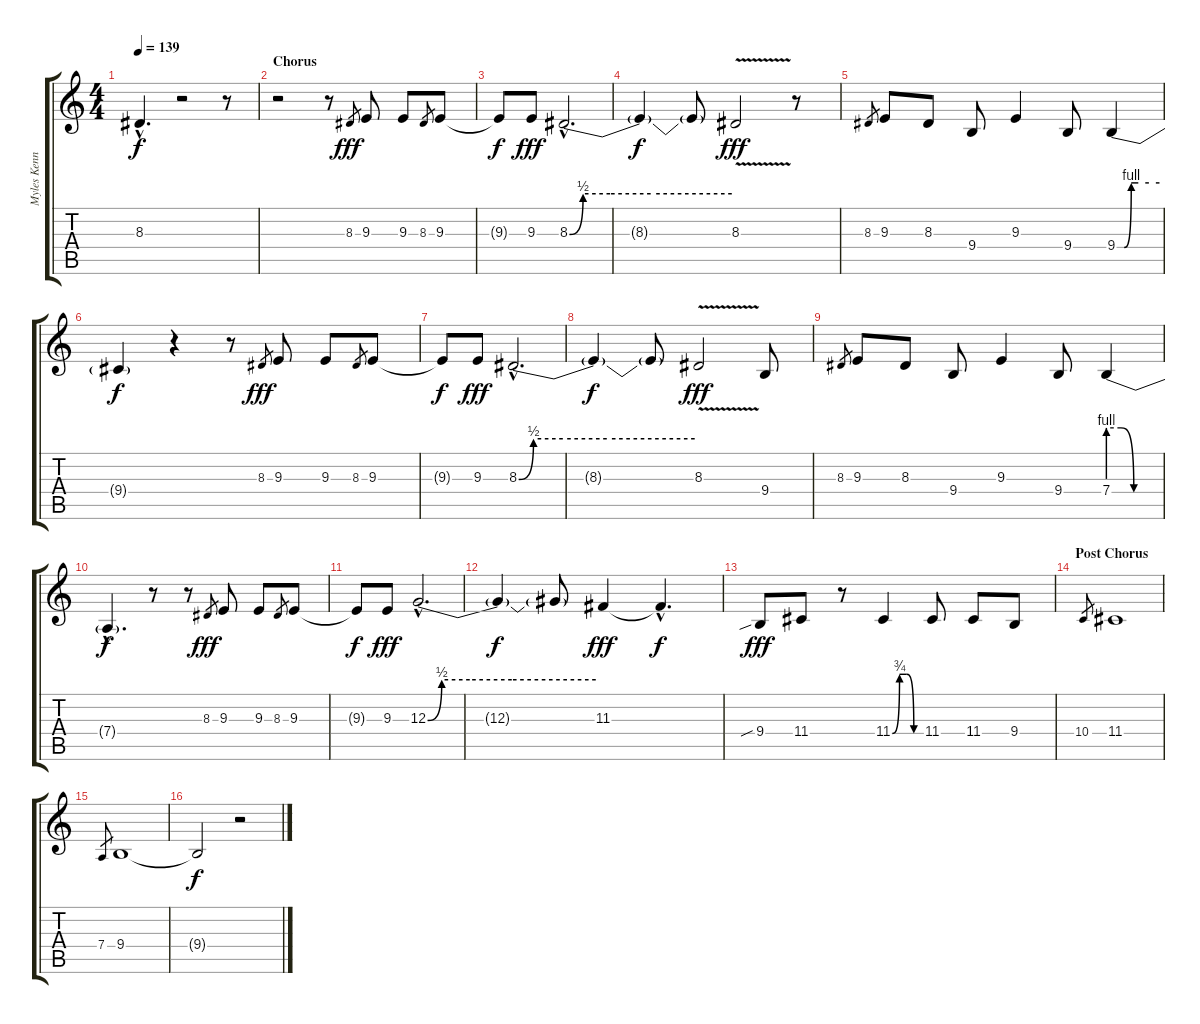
\track ("Myles Kennedy - Vocals" "Myles Kenn") {instrument tenorsax}
\staff {score tabs}
\tuning (E4 B3 G3 D3 A2 E2) {hide}
\ts (4 4)
\tempo 139
\clef g2
\ks c
8.3{hac t}.4{d dy f} r.2 r.8 |
\section ("" "Chorus")
r.2 r.8 8.3.8{gr dy fff} 9.3.8 9.3.8 8.3.8{gr} 9.3.8 |
9.3{t}.8{dy f} 9.3.8{dy fff} 8.3{be (custom 0 0 5 2 15 2 30 2 60 2) hac}.2{d} |
8.3{t}.4{dy f} 8.3{t}.8 8.3{v}.2{dy fff} r.8 |
8.3.8{gr} 9.3.8 8.3.8 9.4.8 9.3.4 9.4.8 9.4{be (custom 0 0 10 0 20 4 30 4 45 4 60 4)}.4 |
9.4{t}.4{dy f} r.4 r.8 8.3.8{gr dy fff} 9.3.8 9.3.8 8.3.8{gr} 9.3.8 |
9.3{t}.8{dy f} 9.3.8{dy fff} 8.3{be (custom 0 0 5 2 15 2 30 2 60 2) hac}.2{d} |
8.3{t}.4{dy f} 8.3{t}.8 8.3{v}.2{dy fff} 9.4.8 |
8.3.8{gr} 9.3.8 8.3.8 9.4.8 9.3.4 9.4.8 7.4{be (custom 0 4 15 4 30 0 60 0)}.4 |
7.4{hac t}.4{d dy f} r.8 r.8 8.3.8{gr dy fff} 9.3.8 9.3.8 8.3.8{gr} 9.3.8 |
9.3{t}.8{dy f} 9.3.8{dy fff} 12.3{be (custom 0 0 5 2 15 2 30 2 60 2) hac}.2{d} |
12.3{t}.4{dy f} 12.3{t}.8 11.3.4{dy fff} 11.3{hac t}.4{d dy f} |
9.4{sib}.8{dy fff} 11.4.8 r.8 11.4{be (custom 0 0 15 3 30 3 45 0 60 0)}.4 11.4.8 11.4.8 9.4.8 |
\section ("" "Post Chorus")
10.4.8{gr} 11.4.1 |
7.4.8{gr} 9.4.1 |
9.4{t}.2{dy f} r.2
